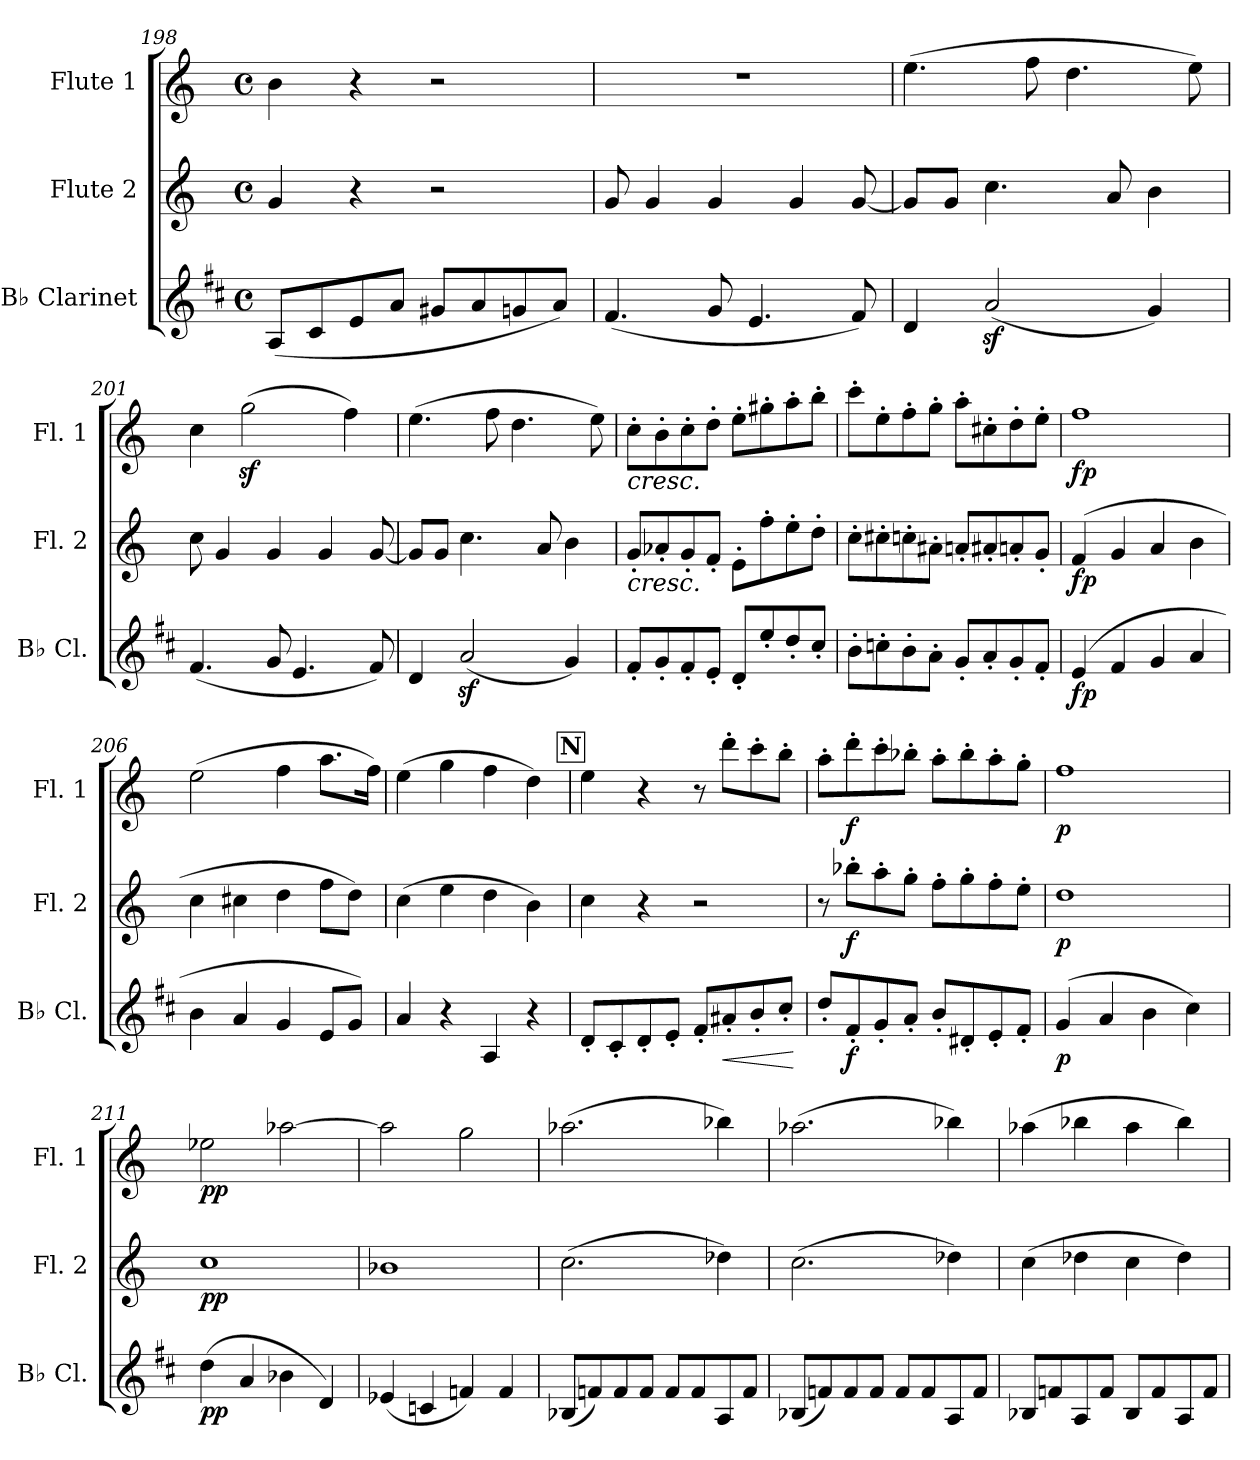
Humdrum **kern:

**kern	**dynam	**kern	**dynam	**kern	**dynam
*part3	*part3	*part2	*part2	*part1	*part1
*staff3	*staff3	*staff2	*staff2	*staff1	*staff1
*I"B♭ Clarinet	*	*I"Flute 2	*	*I"Flute 1	*
*I'B♭ Cl.	*	*I'Fl. 2	*	*I'Fl. 1	*
*clefG2	*	*clefG2	*	*clefG2	*
*ITrd1c2	*	*	*	*	*
*k[]	*	*k[]	*	*k[]	*
*M4/4	*	*M4/4	*	*M4/4	*
*met(c)	*	*met(c)	*	*met(c)	*
=198	=198	=198	=198	=198	=198
(<8G/L	.	4g/	.	4b\	.
8B/	.	.	.	.	.
8d/	.	4r	.	4r	.
8g/J	.	.	.	.	.
8f#X/L	.	2r	.	2r	.
8g/	.	.	.	.	.
8fn/	.	.	.	.	.
8g/J)	.	.	.	.	.
=199	=199	=199	=199	=199	=199
(<4.e/	.	8g/	.	1r	.
.	.	4g/	.	.	.
8f/	.	4g/	.	.	.
4.d/	.	.	.	.	.
.	.	4g/	.	.	.
8e/)	.	[8g/	.	.	.
!!LO:LB:g=z
=200	=200	=200	=200	=200	=200
4c/	.	8g/L]	.	(>4.ee\	.
.	.	8g/J	.	.	.
(<2gz</	.	4.cc\	.	.	.
.	.	.	.	8ff\	.
.	.	.	.	4.dd\	.
.	.	8a/	.	.	.
4f/)	.	4b\	.	.	.
.	.	.	.	8ee\)	.
=201	=201	=201	=201	=201	=201
(<4.e/	.	8cc\	.	4cc\	.
.	.	4g/	.	.	.
.	.	.	.	(>2ggz<\	.
8f/	.	4g/	.	.	.
4.d/	.	.	.	.	.
.	.	4g/	.	.	.
.	.	.	.	4ff\)	.
8e/)	.	[8g/	.	.	.
=202	=202	=202	=202	=202	=202
4c/	.	8g/L]	.	(>4.ee\	.
.	.	8g/J	.	.	.
(<2gz</	.	4.cc\	.	.	.
.	.	.	.	8ff\	.
.	.	.	.	4.dd\	.
.	.	8a/	.	.	.
4f/)	.	4b\	.	.	.
.	.	.	.	8ee\)	.
=203	=203	=203	=203	=203	=203
!	!	!	!	!LO:TX:b:i:t=cresc.	!
!	!	!LO:TX:b:i:t=cresc.	!	!	!
8e'/L	.	8g'/L	.	8cc'\L	.
8f'/	.	8a-X'/	.	8b'\	.
8e'/	.	8g'/	.	8cc'\	.
8d'/J	.	8f'/J	.	8dd'\J	.
8c'/L	.	8e'\L	.	8ee'\L	.
8dd'/	.	8ff'\	.	8gg#X'\	.
8cc'/	.	8ee'\	.	8aa'\	.
8b'/J	.	8dd'\J	.	8bb'\J	.
!!LO:LB:g=z
=204	=204	=204	=204	=204	=204
8a'\L	.	8cc'\L	.	8ccc'\L	.
8b-X'\	.	8cc#X'\	.	8ee'\	.
8a'\	.	8ccn'\	.	8ff'\	.
8g'\J	.	8a#X'\J	.	8gg'\J	.
8f'/L	.	8an'/L	.	8aa'\L	.
8g'/	.	8a#X'/	.	8cc#X'\	.
8f'/	.	8an'/	.	8dd'\	.
8e'/J	.	8g'/J	.	8ee'\J	.
=205	=205	=205	=205	=205	=205
!	!LO:DY:b	!	!LO:DY:b	!	!LO:DY:b
(>4d/	fp	(>4f/	fp	1ff	fp
4e/	.	4g/	.	.	.
4f/	.	4a/	.	.	.
4g/	.	4b\	.	.	.
=206	=206	=206	=206	=206	=206
4a\	.	4cc\	.	(>2ee\	.
4g/	.	4cc#X\	.	.	.
4f/	.	4dd\	.	4ff\	.
8d/L	.	8ff\L	.	8.aa\L	.
8f/J)	.	8dd\J)	.	.	.
.	.	.	.	16ff\Jk)	.
=207	=207	=207	=207	=207	=207
4g/	.	(>4cc\	.	(>4ee\	.
4r	.	4ee\	.	4gg\	.
4G/	.	4dd\	.	4ff\	.
4r	.	4b\)	.	4dd\)	.
!!LO:REH:place=s1:a:B:fs=14:t=N
=208	=208	=208	=208	=208	=208
8c'/L	.	4cc\	.	4ee\	.
8B'/	.	.	.	.	.
8c'/	.	4r	.	4r	.
8d'/J	.	.	.	.	.
8e'/L	.	2r	.	8r	.
!	!LO:HP:b	!	!	!	!
8g#X'/	<	.	.	8ddd'\L	.
8a'/	.	.	.	8ccc'\	.
8b'/J	.	.	.	8bb'\J	.
.	[	.	.	.	.
!!LO:PB:g=z
=209	=209	=209	=209	=209	=209
8cc'/L	.	8r	.	8aa'\L	.
!	!LO:DY:b	!	!LO:DY:b	!	!LO:DY:b
8e'/	f	8bb-X'\L	f	8ddd'\	f
8f'/	.	8aa'\	.	8ccc'\	.
8g'/J	.	8gg'\J	.	8bb-X'\J	.
8a'/L	.	8ff'\L	.	8aa'\L	.
8c#X'/	.	8gg'\	.	8bb-'\	.
8d'/	.	8ff'\	.	8aa'\	.
8e'/J	.	8ee'\J	.	8gg'\J	.
=210	=210	=210	=210	=210	=210
!	!LO:DY:b	!	!LO:DY:b	!	!LO:DY:b
(>4f/	p	1dd	p	1ff	p
4g/	.	.	.	.	.
4a\	.	.	.	.	.
4b\)	.	.	.	.	.
=211	=211	=211	=211	=211	=211
!	!LO:DY:b	!	!LO:DY:b	!	!LO:DY:b
(>4cc\	pp	1cc	pp	2ee-X\	pp
4g/	.	.	.	.	.
4a-X\	.	.	.	[2aa-X\	.
4c/)	.	.	.	.	.
=212	=212	=212	=212	=212	=212
(<4d-X/	.	1b-X	.	2aa-\]	.
4B-X/	.	.	.	.	.
4e-X/)	.	.	.	2gg\	.
4e-/	.	.	.	.	.
=213	=213	=213	=213	=213	=213
(<8A-X/L	.	(>2.cc\	.	(>2.aa-X\	.
8e-X/)	.	.	.	.	.
8e-/	.	.	.	.	.
8e-/J	.	.	.	.	.
8e-/L	.	.	.	.	.
8e-/	.	.	.	.	.
8G/	.	4dd-X\)	.	4bb-X\)	.
8e-/J	.	.	.	.	.
!!LO:LB:g=z
=214	=214	=214	=214	=214	=214
(<8A-X/L	.	(>2.cc\	.	(>2.aa-X\	.
8e-X/)	.	.	.	.	.
8e-/	.	.	.	.	.
8e-/J	.	.	.	.	.
8e-/L	.	.	.	.	.
8e-/	.	.	.	.	.
8G/	.	4dd-X\)	.	4bb-X\)	.
8e-/J	.	.	.	.	.
=215	=215	=215	=215	=215	=215
8A-X/L	.	(>4cc\	.	(>4aa-X\	.
8e-X/	.	.	.	.	.
8G/	.	4dd-X\	.	4bb-X\	.
8e-/J	.	.	.	.	.
8A-/L	.	4cc\	.	4aa-\	.
8e-/	.	.	.	.	.
8G/	.	4dd-\)	.	4bb-\)	.
8e-/J	.	.	.	.	.
=	=	=	=	=	=
*-	*-	*-	*-	*-	*-
